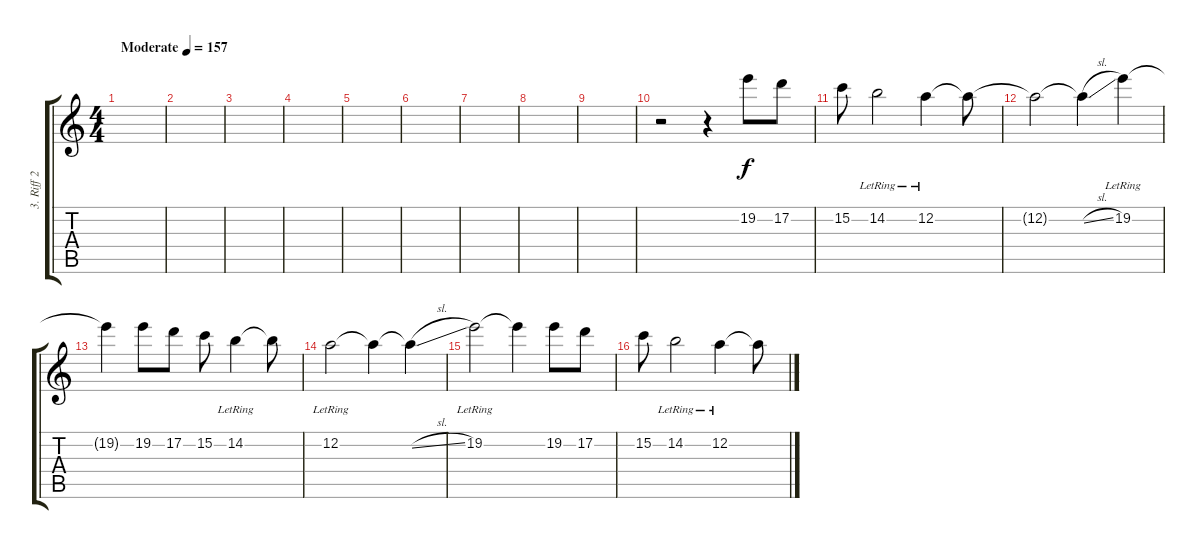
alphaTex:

\track ("3. Riff 2" "3. Riff 2") {instrument distortionguitar}
\staff {score tabs}
\tuning (D4 A3 F3 C3 G2 C2) {hide}
\ts (4 4)
\tempo (157 "Moderate")
\clef g2
\ks c
|
|
|
|
|
|
|
|
|
r.2 r.4 19.2.8 17.2.8 |
15.2.8 14.2{lr}.2 12.2{lr}.4 12.2{t}.8 |
12.2{t}.2 12.2{sl t}.4 19.2{lr}.4 |
19.2{t}.4 19.2.8 17.2.8 15.2.8 14.2{lr}.4 14.2{t}.8 |
12.2{lr}.2 12.2{t}.4 12.2{sl t}.4 |
19.2{lr}.2 19.2{t}.4 19.2.8 17.2.8 |
15.2.8 14.2{lr}.2 12.2{lr}.4 12.2{t}.8
